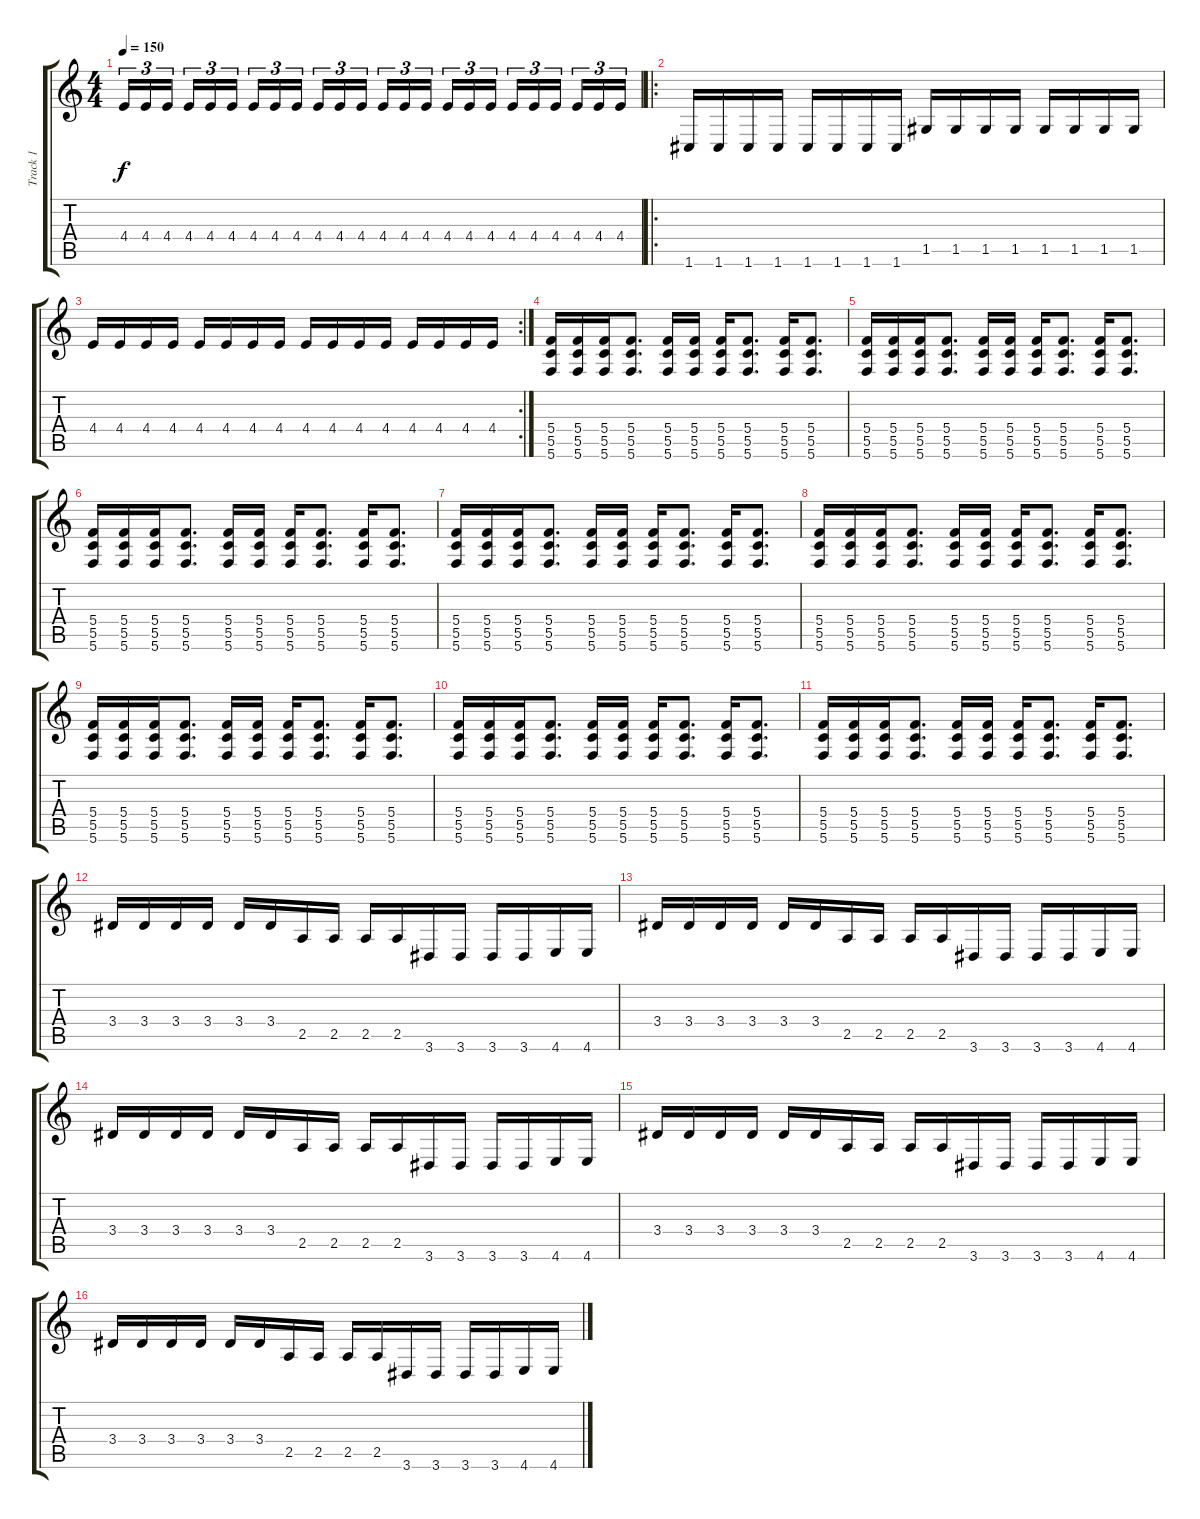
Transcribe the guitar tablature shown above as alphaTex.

\track ("Track 1" "Track 1") {instrument distortionguitar}
\staff {score tabs}
\tuning (E4 C4 G3 C3 G2 C2) {hide}
\ts (4 4)
\tempo 150
\clef g2
\ks c
4.4.16{tu (3 2) dy f} 4.4.16{tu (3 2)} 4.4.16{tu (3 2) beam splitsecondary} 4.4.16{tu (3 2)} 4.4.16{tu (3 2)} 4.4.16{tu (3 2)} 4.4.16{tu (3 2)} 4.4.16{tu (3 2)} 4.4.16{tu (3 2) beam splitsecondary} 4.4.16{tu (3 2)} 4.4.16{tu (3 2)} 4.4.16{tu (3 2)} 4.4.16{tu (3 2)} 4.4.16{tu (3 2)} 4.4.16{tu (3 2) beam splitsecondary} 4.4.16{tu (3 2)} 4.4.16{tu (3 2)} 4.4.16{tu (3 2)} 4.4.16{tu (3 2)} 4.4.16{tu (3 2)} 4.4.16{tu (3 2) beam splitsecondary} 4.4.16{tu (3 2)} 4.4.16{tu (3 2)} 4.4.16{tu (3 2)} |
\ro
1.6.16 1.6.16 1.6.16 1.6.16 1.6.16 1.6.16 1.6.16 1.6.16 1.5.16 1.5.16 1.5.16 1.5.16 1.5.16 1.5.16 1.5.16 1.5.16 |
\rc 2
4.4.16 4.4.16 4.4.16 4.4.16 4.4.16 4.4.16 4.4.16 4.4.16 4.4.16 4.4.16 4.4.16 4.4.16 4.4.16 4.4.16 4.4.16 4.4.16 |
(5.4 5.5 5.6).16 (5.4 5.5 5.6).16 (5.4 5.5 5.6).16 (5.4 5.5 5.6).8{d} (5.4 5.5 5.6).16 (5.4 5.5 5.6).16 (5.4 5.5 5.6).16 (5.4 5.5 5.6).8{d} (5.4 5.5 5.6).16 (5.4 5.5 5.6).8{d} |
(5.4 5.5 5.6).16 (5.4 5.5 5.6).16 (5.4 5.5 5.6).16 (5.4 5.5 5.6).8{d} (5.4 5.5 5.6).16 (5.4 5.5 5.6).16 (5.4 5.5 5.6).16 (5.4 5.5 5.6).8{d} (5.4 5.5 5.6).16 (5.4 5.5 5.6).8{d} |
(5.4 5.5 5.6).16 (5.4 5.5 5.6).16 (5.4 5.5 5.6).16 (5.4 5.5 5.6).8{d} (5.4 5.5 5.6).16 (5.4 5.5 5.6).16 (5.4 5.5 5.6).16 (5.4 5.5 5.6).8{d} (5.4 5.5 5.6).16 (5.4 5.5 5.6).8{d} |
(5.4 5.5 5.6).16 (5.4 5.5 5.6).16 (5.4 5.5 5.6).16 (5.4 5.5 5.6).8{d} (5.4 5.5 5.6).16 (5.4 5.5 5.6).16 (5.4 5.5 5.6).16 (5.4 5.5 5.6).8{d} (5.4 5.5 5.6).16 (5.4 5.5 5.6).8{d} |
(5.4 5.5 5.6).16 (5.4 5.5 5.6).16 (5.4 5.5 5.6).16 (5.4 5.5 5.6).8{d} (5.4 5.5 5.6).16 (5.4 5.5 5.6).16 (5.4 5.5 5.6).16 (5.4 5.5 5.6).8{d} (5.4 5.5 5.6).16 (5.4 5.5 5.6).8{d} |
(5.4 5.5 5.6).16 (5.4 5.5 5.6).16 (5.4 5.5 5.6).16 (5.4 5.5 5.6).8{d} (5.4 5.5 5.6).16 (5.4 5.5 5.6).16 (5.4 5.5 5.6).16 (5.4 5.5 5.6).8{d} (5.4 5.5 5.6).16 (5.4 5.5 5.6).8{d} |
(5.4 5.5 5.6).16 (5.4 5.5 5.6).16 (5.4 5.5 5.6).16 (5.4 5.5 5.6).8{d} (5.4 5.5 5.6).16 (5.4 5.5 5.6).16 (5.4 5.5 5.6).16 (5.4 5.5 5.6).8{d} (5.4 5.5 5.6).16 (5.4 5.5 5.6).8{d} |
(5.4 5.5 5.6).16 (5.4 5.5 5.6).16 (5.4 5.5 5.6).16 (5.4 5.5 5.6).8{d} (5.4 5.5 5.6).16 (5.4 5.5 5.6).16 (5.4 5.5 5.6).16 (5.4 5.5 5.6).8{d} (5.4 5.5 5.6).16 (5.4 5.5 5.6).8{d} |
3.4.16 3.4.16 3.4.16 3.4.16 3.4.16 3.4.16 2.5.16 2.5.16 2.5.16 2.5.16 3.6.16 3.6.16 3.6.16 3.6.16 4.6.16 4.6.16 |
3.4.16 3.4.16 3.4.16 3.4.16 3.4.16 3.4.16 2.5.16 2.5.16 2.5.16 2.5.16 3.6.16 3.6.16 3.6.16 3.6.16 4.6.16 4.6.16 |
3.4.16 3.4.16 3.4.16 3.4.16 3.4.16 3.4.16 2.5.16 2.5.16 2.5.16 2.5.16 3.6.16 3.6.16 3.6.16 3.6.16 4.6.16 4.6.16 |
3.4.16 3.4.16 3.4.16 3.4.16 3.4.16 3.4.16 2.5.16 2.5.16 2.5.16 2.5.16 3.6.16 3.6.16 3.6.16 3.6.16 4.6.16 4.6.16 |
3.4.16 3.4.16 3.4.16 3.4.16 3.4.16 3.4.16 2.5.16 2.5.16 2.5.16 2.5.16 3.6.16 3.6.16 3.6.16 3.6.16 4.6.16 4.6.16
